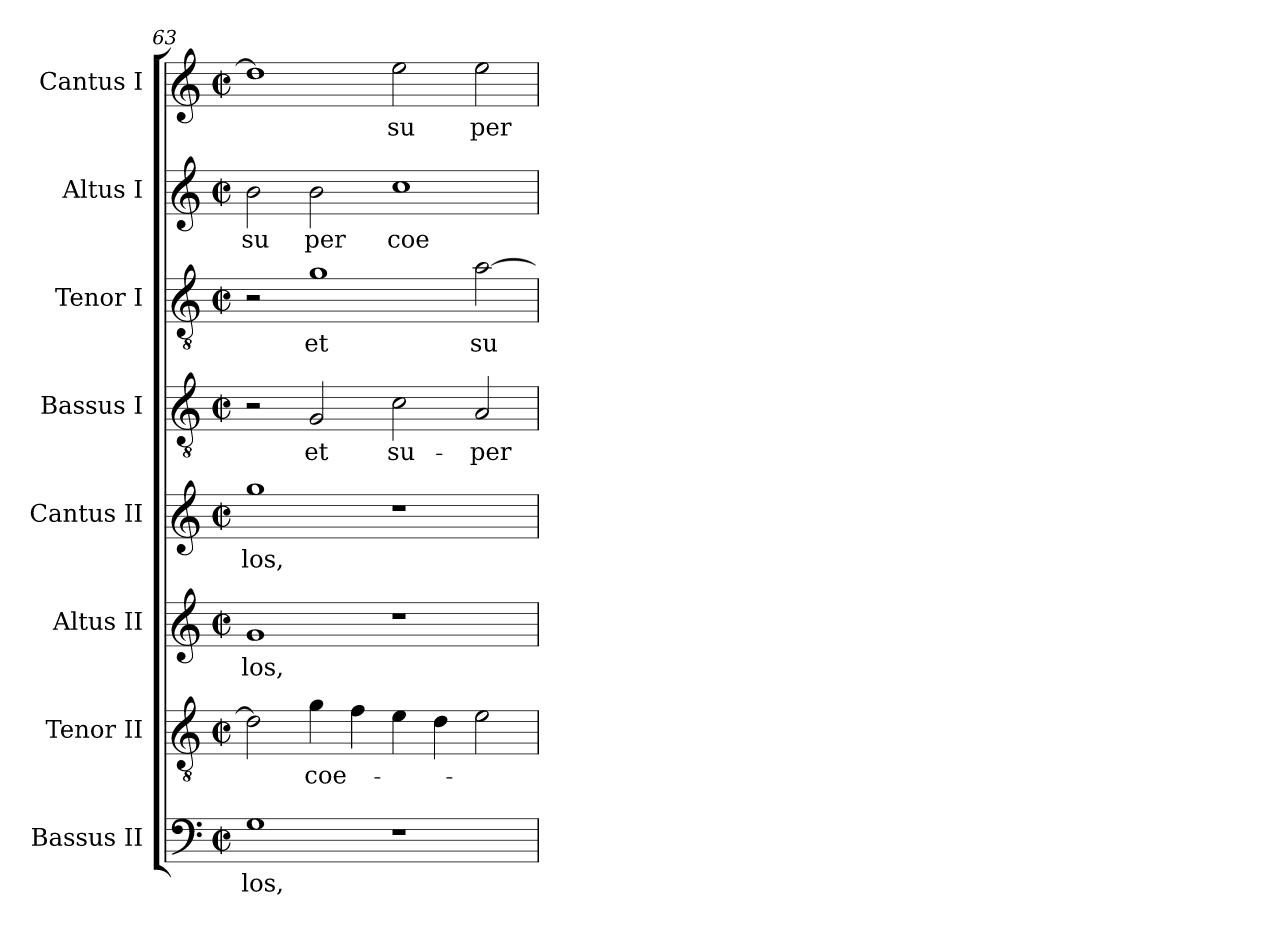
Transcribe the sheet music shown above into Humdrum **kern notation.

**kern	**text	**kern	**text	**kern	**text	**kern	**text	**kern	**text	**kern	**text	**kern	**text	**kern	**text
*part8	*part8	*part7	*part7	*part6	*part6	*part5	*part5	*part4	*part4	*part3	*part3	*part2	*part2	*part1	*part1
*staff8	*staff8	*staff7	*staff7	*staff6	*staff6	*staff5	*staff5	*staff4	*staff4	*staff3	*staff3	*staff2	*staff2	*staff1	*staff1
*I"Bassus II	*	*I"Tenor II	*	*I"Altus II	*	*I"Cantus II	*	*I"Bassus I	*	*I"Tenor I	*	*I"Altus I	*	*I"Cantus I	*
*clefF4	*	*clefGv2	*	*clefG2	*	*clefG2	*	*clefGv2	*	*clefGv2	*	*clefG2	*	*clefG2	*
*	*	*	*	*k[]	*	*	*	*k[]	*	*	*	*k[]	*	*	*
*	*	*	*	*C:	*	*	*	*C:	*	*	*	*C:	*	*	*
*M2/2	*	*M2/2	*	*M2/2	*	*M2/2	*	*M2/2	*	*M2/2	*	*M2/2	*	*M2/2	*
*met(c|)	*	*met(c|)	*	*met(c|)	*	*met(c|)	*	*met(c|)	*	*met(c|)	*	*met(c|)	*	*met(c|)	*
=63	=63	=63	=63	=63	=63	=63	=63	=63	=63	=63	=63	=63	=63	=63	=63
!	!LO:LY:b:cj	!	!	!	!LO:LY:b:cj	!	!LO:LY:b:cj	!	!	!	!	!	!LO:LY:b:cj	!	!
1G	los,	2d\]	.	1g	-los,	1gg	los,	2r	.	2r	.	2b\	su	1dd]	.
!	!	!	!LO:LY:b	!	!	!	!	!	!LO:LY:b:cj	!	!LO:LY:b:cj	!	!LO:LY:b:cj	!	!
.	.	4g\	coe-	.	.	.	.	2G/	et	1g	et	2b\	per	.	.
.	.	4f\	.	.	.	.	.	.	.	.	.	.	.	.	.
!	!	!	!	!	!	!	!	!	!LO:LY:b:cj	!	!	!	!LO:LY:b:cj	!	!LO:LY:b:cj
1r	.	4e\	.	1r	.	1r	.	2c\	su-	.	.	1cc	coe	2ee\	su
.	.	4d\	.	.	.	.	.	.	.	.	.	.	.	.	.
!	!	!	!	!	!	!	!	!	!LO:LY:b:cj	!	!LO:LY:b:cj	!	!	!	!LO:LY:b:cj
.	.	2e\	.	.	.	.	.	2A/	-per	[>2a\	su-	.	.	2ee\	per
=	=	=	=	=	=	=	=	=	=	=	=	=	=	=	=
*-	*-	*-	*-	*-	*-	*-	*-	*-	*-	*-	*-	*-	*-	*-	*-
